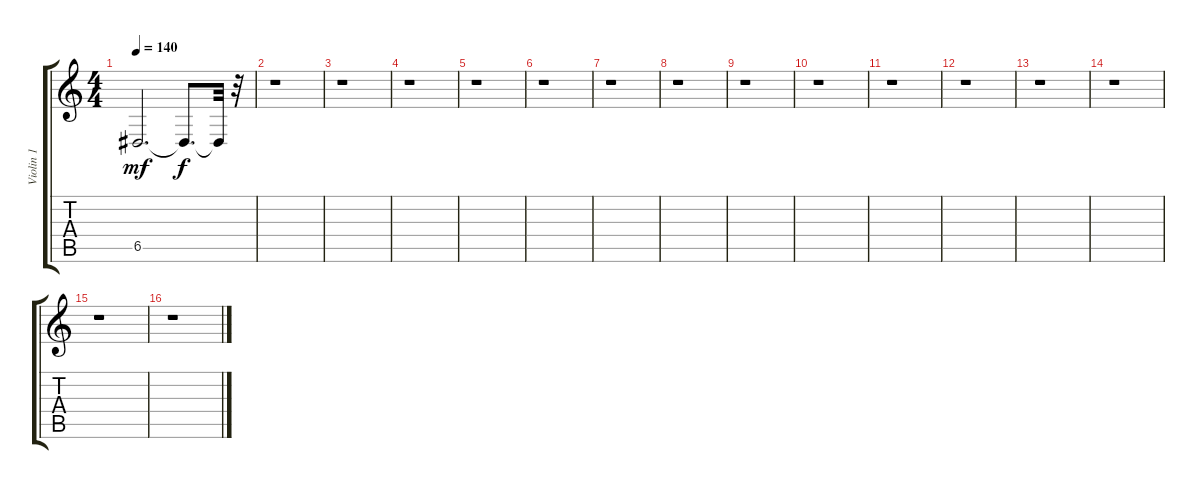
\track ("Violin 1" "Violin 1") {instrument tremolostrings}
\staff {score tabs}
\tuning (E4 B3 G3 D3 A2 E2) {hide}
\ts (4 4)
\tempo 140
\clef g2
\ks c
6.5.2{d dy mf volume 15} 6.5{t}.8{d dy f} 6.5{t}.32 r.32 |
r.1 |
r.1 |
r.1 |
r.1 |
r.1 |
r.1 |
r.1 |
r.1 |
r.1 |
r.1 |
r.1 |
r.1 |
r.1 |
r.1 |
r.1
